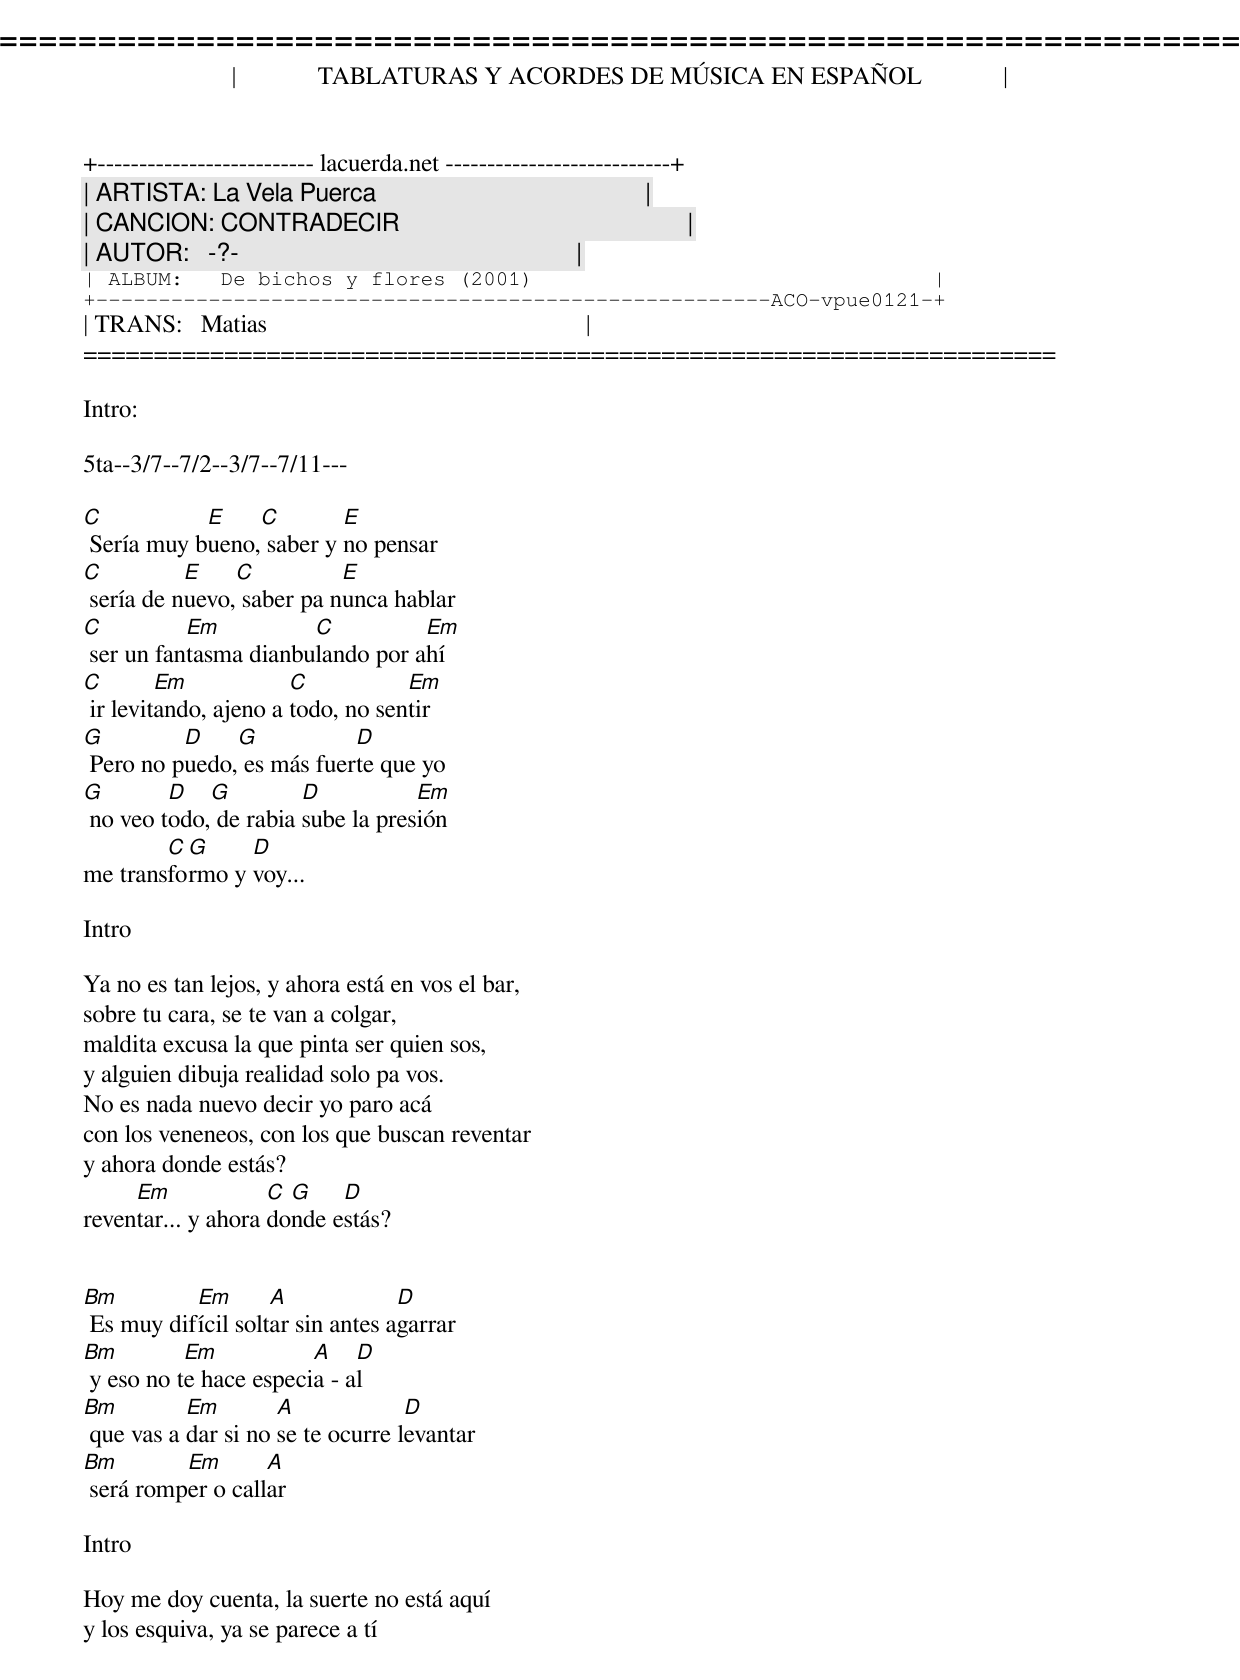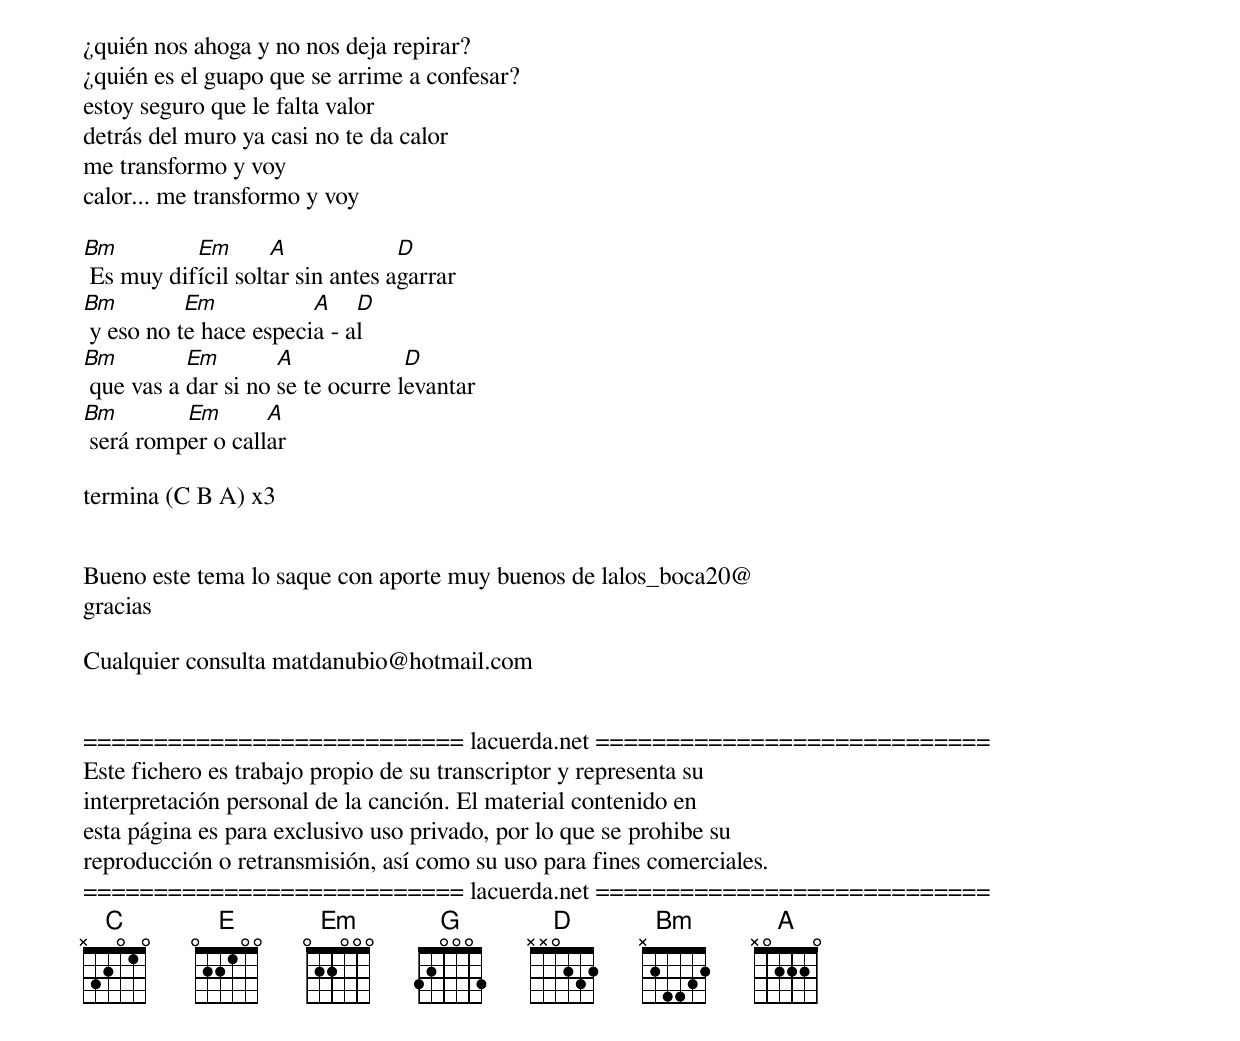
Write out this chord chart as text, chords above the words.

=====================================================================
|             TABLATURAS Y ACORDES DE MÚSICA EN ESPAÑOL             |
+-------------------------- lacuerda.net ---------------------------+
| ARTISTA: La Vela Puerca                                           |
| CANCION: CONTRADECIR                                              |
| AUTOR:   -?-                                                      |
| ALBUM:   De bichos y flores (2001)                                |
+------------------------------------------------------ACO-vpue0121-+
| TRANS:   Matias                                                   |
=====================================================================

Intro:

5ta--3/7--7/2--3/7--7/11---

C           E    C        E
 Sería muy bueno, saber y no pensar
C          E    C          E
 sería de nuevo, saber pa nunca hablar
C          Em          C          Em
 ser un fantasma dianbulando por ahí
C        Em            C           Em
 ir levitando, ajeno a todo, no sentir
G         D    G           D
 Pero no puedo, es más fuerte que yo
G        D   G         D           Em
 no veo todo, de rabia sube la presión
        C G     D
me transformo y voy...

Intro

Ya no es tan lejos, y ahora está en vos el bar,
sobre tu cara, se te van a colgar,
maldita excusa la que pinta ser quien sos,
y alguien dibuja realidad solo pa vos.
No es nada nuevo decir yo paro acá
con los veneneos, con los que buscan reventar
y ahora donde estás?
     Em             C G    D
reventar... y ahora donde estás?


Bm         Em       A             D
 Es muy difícil soltar sin antes agarrar
Bm         Em           A    D
 y eso no te hace especia - al
Bm         Em        A             D
 que vas a dar si no se te ocurre levantar
Bm        Em       A
 será romper o callar

Intro

Hoy me doy cuenta, la suerte no está aquí
y los esquiva, ya se parece a tí
¿quién nos ahoga y no nos deja repirar?
¿quién es el guapo que se arrime a confesar?
estoy seguro que le falta valor
detrás del muro ya casi no te da calor
me transformo y voy
calor... me transformo y voy

Bm         Em       A             D
 Es muy difícil soltar sin antes agarrar
Bm         Em           A    D
 y eso no te hace especia - al
Bm         Em        A             D
 que vas a dar si no se te ocurre levantar
Bm        Em       A
 será romper o callar

termina (C B A) x3


Bueno este tema lo saque con aporte muy buenos de lalos_boca20@
gracias

Cualquier consulta matdanubio@hotmail.com


=========================== lacuerda.net ============================
Este fichero es trabajo propio de su transcriptor y representa su
interpretación personal de la canción. El material contenido en
esta página es para exclusivo uso privado, por lo que se prohibe su
reproducción o retransmisión, así como su uso para fines comerciales.
=========================== lacuerda.net ============================
